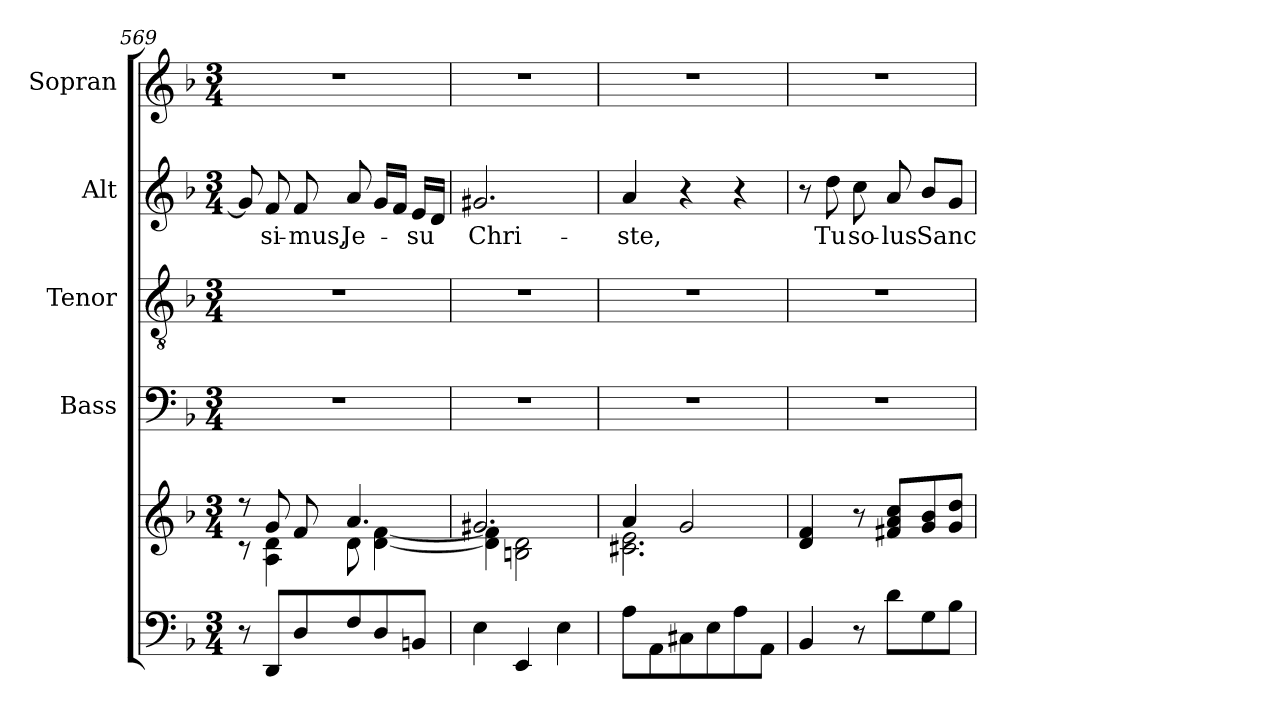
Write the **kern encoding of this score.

**kern	**kern	**kern	**kern	**kern	**text	**kern
*part5	*part5	*part4	*part3	*part2	*part2	*part1
*staff6	*staff5	*staff4	*staff3	*staff2	*staff2	*staff1
*	*	*I"Bass	*I"Tenor	*I"Alt	*	*I"Sopran
*	*	*I'B.	*I'T.	*I'A.	*	*I'S.
*clefF4	*clefG2	*clefF4	*clefGv2	*clefG2	*	*clefG2
*k[b-]	*k[b-]	*k[b-]	*k[b-]	*k[b-]	*	*k[b-]
*F:	*F:	*F:	*F:	*F:	*	*F:
*M3/4	*M3/4	*M3/4	*M3/4	*M3/4	*	*M3/4
=569	=569	=569	=569	=569	=569	=569
*	*^	*	*	*	*	*
8r	8r	8r	2.r	2.r	8g/]	.	2.r
!	!	!	!	!	!	!LO:LY:b	!
8DD/L	8g/	4A\ 4d\	.	.	8f/	-si-	.
!	!	!	!	!	!	!LO:LY:b	!
8D/	8f/	.	.	.	8f/	-mus,	.
!	!	!	!	!	!	!LO:LY:b	!
8F/	4.a/	8d\	.	.	8a/	Je-	.
8D/	.	[<4d\ [<4f\	.	.	16g/LL	.	.
.	.	.	.	.	16f/JJ	.	.
!	!	!	!	!	!	!LO:LY:b	!
8BBn/J	.	.	.	.	16e/LL	-su	.
.	.	.	.	.	16d/JJ	.	.
!!LO:PB:g=z
=570	=570	=570	=570	=570	=570	=570	=570
!	!	!	!	!	!	!LO:LY:b	!
4E\	2.g#X/	4d\] 4f\]	2.r	2.r	2.g#X/	Chri-	2.r
4EE/	.	2Bn\ 2d\	.	.	.	.	.
4E\	.	.	.	.	.	.	.
=571	=571	=571	=571	=571	=571	=571	=571
!	!	!	!	!	!	!LO:LY:b	!
8A\L	4a/	2.c#X\ 2.e\	2.r	2.r	4a/	-ste,	2.r
8AA\	.	.	.	.	.	.	.
8C#X\	2g/	.	.	.	4r	.	.
8E\	.	.	.	.	.	.	.
8A\	.	.	.	.	4r	.	.
8AA\J	.	.	.	.	.	.	.
*	*v	*v	*	*	*	*	*
=572	=572	=572	=572	=572	=572	=572
4BB-/	4d/ 4f/	2.r	2.r	8r	.	2.r
!	!	!	!	!	!LO:LY:b	!
.	.	.	.	8dd\	Tu	.
!	!	!	!	!	!LO:LY:b	!
8r	8r	.	.	8cc\	so-	.
!	!	!	!	!	!LO:LY:b	!
8d\L	8f#X/ 8a/ 8cc/L	.	.	8a/	-lus	.
!	!	!	!	!	!LO:LY:b	!
8G\	8g/ 8b-/	.	.	8b-/L	Sanc-	.
8B-\J	8g/ 8dd/J	.	.	8g/J	.	.
=	=	=	=	=	=	=
*-	*-	*-	*-	*-	*-	*-
